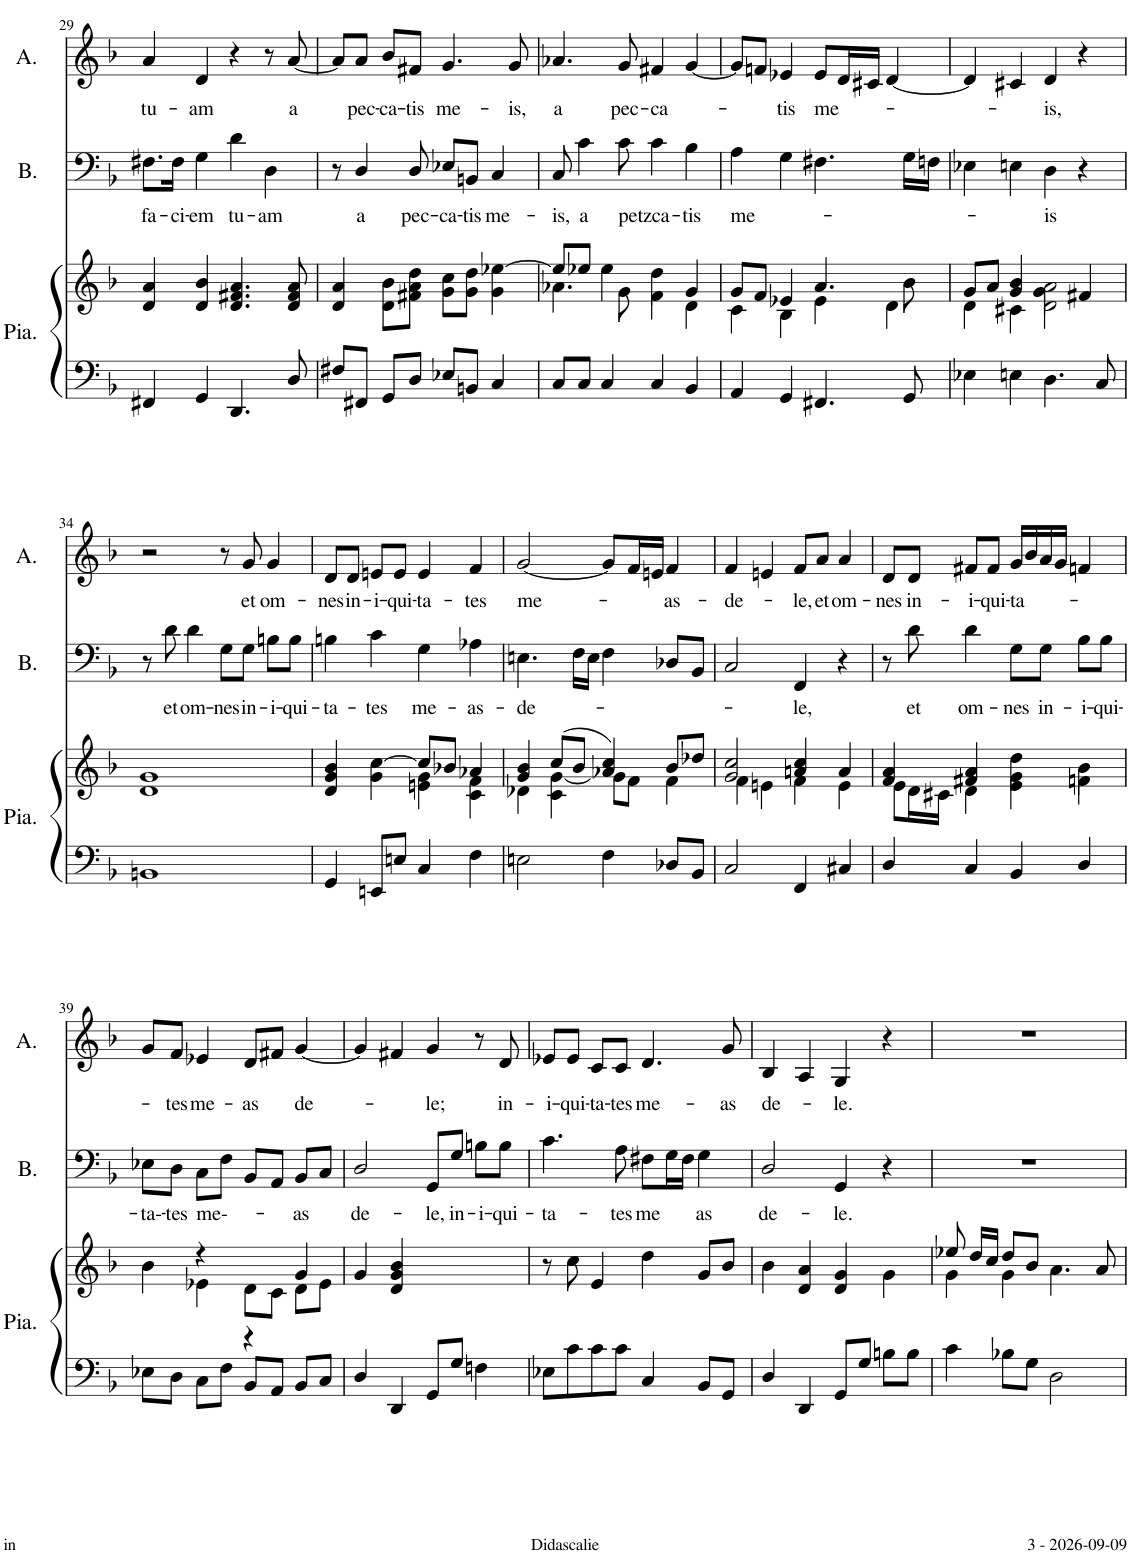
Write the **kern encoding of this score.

**kern	**kern	**kern	**text	**kern	**text
*part3	*part3	*part2	*part2	*part1	*part1
*staff4	*staff3	*staff2	*staff2	*staff1	*staff1
*I"Piano	*	*I"Basse	*	*I"Alto	*
*I'Pia.	*	*I'B.	*	*I'A.	*
!!LO:PB:g=z
*clefF4	*clefG2	*clefF4	*	*clefG2	*
*k[b-]	*k[b-]	*k[b-]	*	*k[b-]	*
*M4/4	*M4/4	*M4/4	*	*M4/4	*
*met(c)	*met(c)	*met(c)	*	*met(c)	*
=29	=29	=29	=29	=29	=29
!	!	!	!LO:LY:b	!	!LO:LY:b
4FF#X/	4d/ 4a/	8.F#X\L	fa-	4a/	tu-
!	!	!	!LO:LY:b	!	!
.	.	16F#\Jk	-ci-	.	.
!	!	!	!LO:LY:b	!	!LO:LY:b
4GG/	4d/ 4b-/	4G\	-em	4d/	-am
!	!	!	!LO:LY:b	!	!
4.DD/	4.d/ 4.f#X/ 4.a/	4d\	tu-	4r	.
!	!	!	!LO:LY:b	!	!
.	.	4D\	-am	8r	.
!	!	!	!	!	!LO:LY:b
8D/	8d/ 8f#/ 8a/	.	.	[8a/	a
=30	=30	=30	=30	=30	=30
8F#X/L	4d/ 4a/	8r	.	8a/L]	.
!	!	!	!LO:LY:b	!	!LO:LY:b
8FF#X/J	.	4D/	a	8a/J	pec-
!	!	!	!	!	!LO:LY:b
8GG/L	8d\ 8b-\L	.	.	8b-/L	-ca-
!	!	!	!LO:LY:b	!	!LO:LY:b
8D/J	8f#X\ 8a\ 8dd\J	8D/	pec-	8f#X/J	-tis
!	!	!	!LO:LY:b	!	!LO:LY:b
8E-X/L	8g\ 8cc\L	8E-X/L	-ca-	4.g/	me-
!	!	!	!LO:LY:b	!	!
8BBn/J	8g\ 8dd\J	8BBn/J	-tis	.	.
!	!	!	!LO:LY:b	!	!
4C/	4g\ [4ee-X\	4C/	me-	.	.
!	!	!	!	!	!LO:LY:b
.	.	.	.	8g/	-is,
=31	=31	=31	=31	=31	=31
*	*^	*	*	*	*
!	!	!	!	!LO:LY:b	!	!LO:LY:b
8C/L	8ee-/L]	4.a-X\	8C/	-is,	4.a-X/	a
!	!	!	!	!LO:LY:b	!	!
8C/J	8ee-X/J	.	4c\	a	.	.
4C/	4ee-\	.	.	.	.	.
!	!	!	!	!LO:LY:b	!	!LO:LY:b
.	.	8g\	8c\	petzca-	8g/	pec-
!	!	!	!	!	!	!LO:LY:b
4C/	4dd\	4f\	4c\	.	4f#X/	-ca-
!	!	!	!	!LO:LY:b	!	!
4BB-/	4g/	4d\	4B-\	-tis	[4g/	.
=32	=32	=32	=32	=32	=32	=32
!	!	!	!	!LO:LY:b	!	!
4AA/	8g/L	4c\	4A\	me-	8g/L]	.
.	8f/J	.	.	.	8fn/J	.
!	!	!	!	!	!	!LO:LY:b
4GG/	4e-X/	4B-\	4G\	.	4e-X/	-tis
!	!	!	!	!	!	!LO:LY:b
4.FF#X/	4.a/	4e-\	4.F#X\	.	8e-/L	me-
.	.	.	.	.	16d/L	.
.	.	.	.	.	16c#X/JJ	.
.	.	4d\	.	.	[4d/	.
8GG/	8b-\	.	16G\LL	.	.	.
.	.	.	16Fn\JJ	.	.	.
=33	=33	=33	=33	=33	=33	=33
4E-X\	8g/L	4d\	4E-X\	.	4d/]	.
.	8a/J	.	.	.	.	.
4En\	4g/ 4b-/	4c#X\	4En\	.	4c#X/	.
!	!	!	!	!LO:LY:b	!	!LO:LY:b
4.D\	4g\	2d\ 2a\	4D\	-is	4d/	-is,
.	4f#X/	.	4r	.	4r	.
8C/	.	.	.	.	.	.
*	*v	*v	*	*	*	*
!!LO:LB:g=z
=34	=34	=34	=34	=34	=34
1BBn	1d 1g	8r	.	2r	.
!	!	!	!LO:LY:b	!	!
.	.	8d\	et	.	.
!	!	!	!LO:LY:b	!	!
.	.	4d\	om-	.	.
!	!	!	!LO:LY:b	!	!
.	.	8G\L	-nes	8r	.
!	!	!	!LO:LY:b	!	!LO:LY:b
.	.	8G\J	in-	8g/	et
!	!	!	!LO:LY:b	!	!LO:LY:b
.	.	8Bn\L	-i-	4g/	om-
!	!	!	!LO:LY:b	!	!
.	.	8B\J	-qui-	.	.
=35	=35	=35	=35	=35	=35
*	*^	*	*	*	*
!	!	!	!	!LO:LY:b	!	!LO:LY:b
4GG/	4d/ 4g/ 4b-/	2ryy	4Bn\	-ta-	8d/L	-nes
!	!	!	!	!	!	!LO:LY:b
.	.	.	.	.	8d/J	in-
!	!	!	!	!LO:LY:b	!	!LO:LY:b
8EEn/L	4g\ [>4cc\	.	4c\	-tes	8en/L	-i-
!	!	!	!	!	!	!LO:LY:b
8En/J	.	.	.	.	8e/J	-qui-
!	!	!	!	!LO:LY:b	!	!LO:LY:b
4C/	8cc/L]	4en\ 4g\	4G\	me-	4e/	-ta-
.	8b-X/J	.	.	.	.	.
!	!	!	!	!LO:LY:b	!	!LO:LY:b
4F\	4a-X/	4c\ 4f\	4A-X\	-as-	4f/	-tes
=36	=36	=36	=36	=36	=36	=36
!	!	!	!	!LO:LY:b	!	!LO:LY:b
2En\	4g/ 4b-/	4d-X\	4.En\	-de-	[2g/	me-
.	(8cc/L	4c\ [4g\	.	.	.	.
.	8b-/J	.	16F\LL	.	.	.
.	.	.	16E\JJ	.	.	.
4F\	4a-X/ 4cc/)	8g\L]	4F\	.	8g/L]	.
.	.	8f\J	.	.	16f/L	.
.	.	.	.	.	16en/JJ	.
!	!	!	!	!	!	!LO:LY:b
8D-X/L	8b-/L	4f\	8D-X/L	.	4f/	-as-
8BB-/J	8dd-X/J	.	8BB-/J	.	.	.
=37	=37	=37	=37	=37	=37	=37
!	!	!	!	!	!	!LO:LY:b
2C/	2g/ 2cc/	4f\	2C/	.	4f/	-de-
.	.	4en\	.	.	4en/	.
!	!	!	!	!LO:LY:b	!	!LO:LY:b
4FF/	4an/ 4cc/	4f\	4FF/	-le,	8f/L	-le,
!	!	!	!	!	!	!LO:LY:b
.	.	.	.	.	8a/J	et
!	!	!	!	!	!	!LO:LY:b
4C#X/	4a/	4e\	4r	.	4a/	om-
=38	=38	=38	=38	=38	=38	=38
!	!	!	!	!	!	!LO:LY:b
4D/	4f/ 4a/	8e\L	8r	.	8d/L	-nes
!	!	!	!	!LO:LY:b	!	!LO:LY:b
.	.	16d\L	8d\	et	8d/J	in-
.	.	16c#X\JJ	.	.	.	.
!	!	!	!	!LO:LY:b	!	!LO:LY:b
4C/	4f#X/ 4a/	4d\	4d\	om-	8f#X/L	-i-
!	!	!	!	!	!	!LO:LY:b
.	.	.	.	.	8f#/J	-qui-
!	!	!	!	!LO:LY:b	!	!LO:LY:b
4BB-/	4dd\	4e\ 4g\	8G\L	-nes	16g/LL	-ta-
.	.	.	.	.	16b-/	.
!	!	!	!	!LO:LY:b	!	!
.	.	.	8G\J	in-	16a/	.
.	.	.	.	.	16g/JJ	.
!	!	!	!	!LO:LY:b	!	!
4D/	4b-\	4fn\	8B-\L	-i-	4fn/	.
!	!	!	!	!LO:LY:b	!	!
.	.	.	8B-\J	-qui-	.	.
!!LO:LB:g=z
=39	=39	=39	=39	=39	=39	=39
!	!	!	!	!LO:LY:b	!	!
8E-X\L	4b-\	4ryy	8E-X\L	-ta--	8g/L	.
!	!	!	!	!LO:LY:b	!	!LO:LY:b
8D\J	.	.	8D\J	-tes	8f/J	-tes
!	!	!	!	!LO:LY:b	!	!LO:LY:b
8C\L	4r	4e-X\	8C\L	me--	4e-X/	me-
8F\J	.	.	8F\J	.	.	.
!	!	!	!	!	!	!LO:LY:b
8BB-/L	8d\L	4r	8BB-/L	.	8d/L	-as
8AA/J	8c\J	.	8AA/J	.	8f#X/J	.
!	!	!	!	!LO:LY:b	!	!LO:LY:b
8BB-/L	4g/	8d\L	8BB-/L	-as	[4g/	de-
8C/J	.	8e-\J	8C/J	.	.	.
=40	=40	=40	=40	=40	=40	=40
!	!	!	!	!LO:LY:b	!	!
*	*v	*v	*	*	*	*
4D/	4g/	2D/	de-	4g/]	.
4DD/	4d/ 4g/ 4b-/	.	.	4f#X/	.
!	!	!	!LO:LY:b	!	!LO:LY:b
8GG/L	2ryy	8GG/L	-le,	4g/	-le;
!	!	!	!LO:LY:b	!	!
8G/J	.	8G/J	in-	.	.
!	!	!	!LO:LY:b	!	!
4Fn\	.	8Bn\L	-i-	8r	.
!	!	!	!LO:LY:b	!	!LO:LY:b
.	.	8B\J	-qui-	8d/	in-
=41	=41	=41	=41	=41	=41
!	!	!	!LO:LY:b	!	!LO:LY:b
8E-X\L	8r	4.c\	-ta-	8e-X/L	-i-
!	!	!	!	!	!LO:LY:b
8c\	8cc\	.	.	8e-/J	-qui-
!	!	!	!	!	!LO:LY:b
8c\	4e/	.	.	8c/L	-ta-
!	!	!	!LO:LY:b	!	!LO:LY:b
8c\J	.	8A\	-tes	8c/J	-tes
!	!	!	!LO:LY:b	!	!LO:LY:b
4C/	4dd\	8F#X\L	me	4.d/	me-
.	.	16G\L	.	.	.
.	.	16F#\JJ	.	.	.
!	!	!	!LO:LY:b	!	!
8BB-/L	8g/L	4G\	as	.	.
!	!	!	!	!	!LO:LY:b
8GG/J	8b-/J	.	.	8g/	-as
=42	=42	=42	=42	=42	=42
!	!	!	!LO:LY:b	!	!LO:LY:b
4D/	4b-\	2D/	de-	4B-/	de-
4DD/	4d/ 4a/	.	.	4A/	.
!	!	!	!LO:LY:b	!	!LO:LY:b
8GG/L	4d/ 4g/	4GG/	-le.	4G/	-le.
8G/J	.	.	.	.	.
8Bn\L	4g\	4r	.	4r	.
8B\J	.	.	.	.	.
=43	=43	=43	=43	=43	=43
*	*^	*	*	*	*
4c\	8ee-X/	4g\	1r	.	1r	.
.	16dd/LL	.	.	.	.	.
.	16cc/JJ	.	.	.	.	.
8B-X\L	8dd/L	4g\	.	.	.	.
8G\J	8b-/J	.	.	.	.	.
2D\	4.a\	2ryy	.	.	.	.
.	8a/	.	.	.	.	.
*	*v	*v	*	*	*	*
=	=	=	=	=	=
*-	*-	*-	*-	*-	*-
